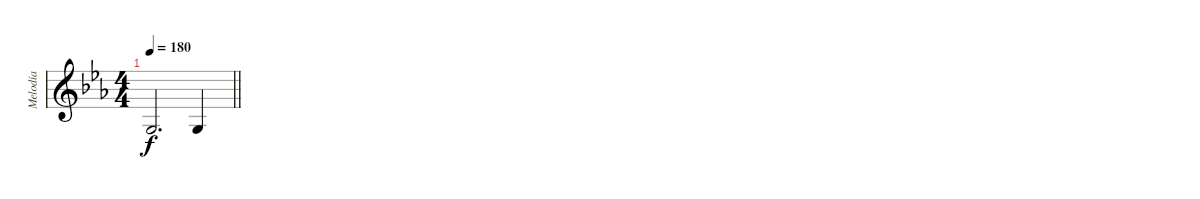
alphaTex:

\track ("Melodía" "Melodía") {instrument tenorsax}
\staff {score}
\tuning (E4 B3 G3 D3 A2 E2) {hide}
\ts (4 4)
\tempo 180
\clef g2
\barLineRight lightlight
\ks eb
0.3{t}.2{d dy f} 0.3.4
